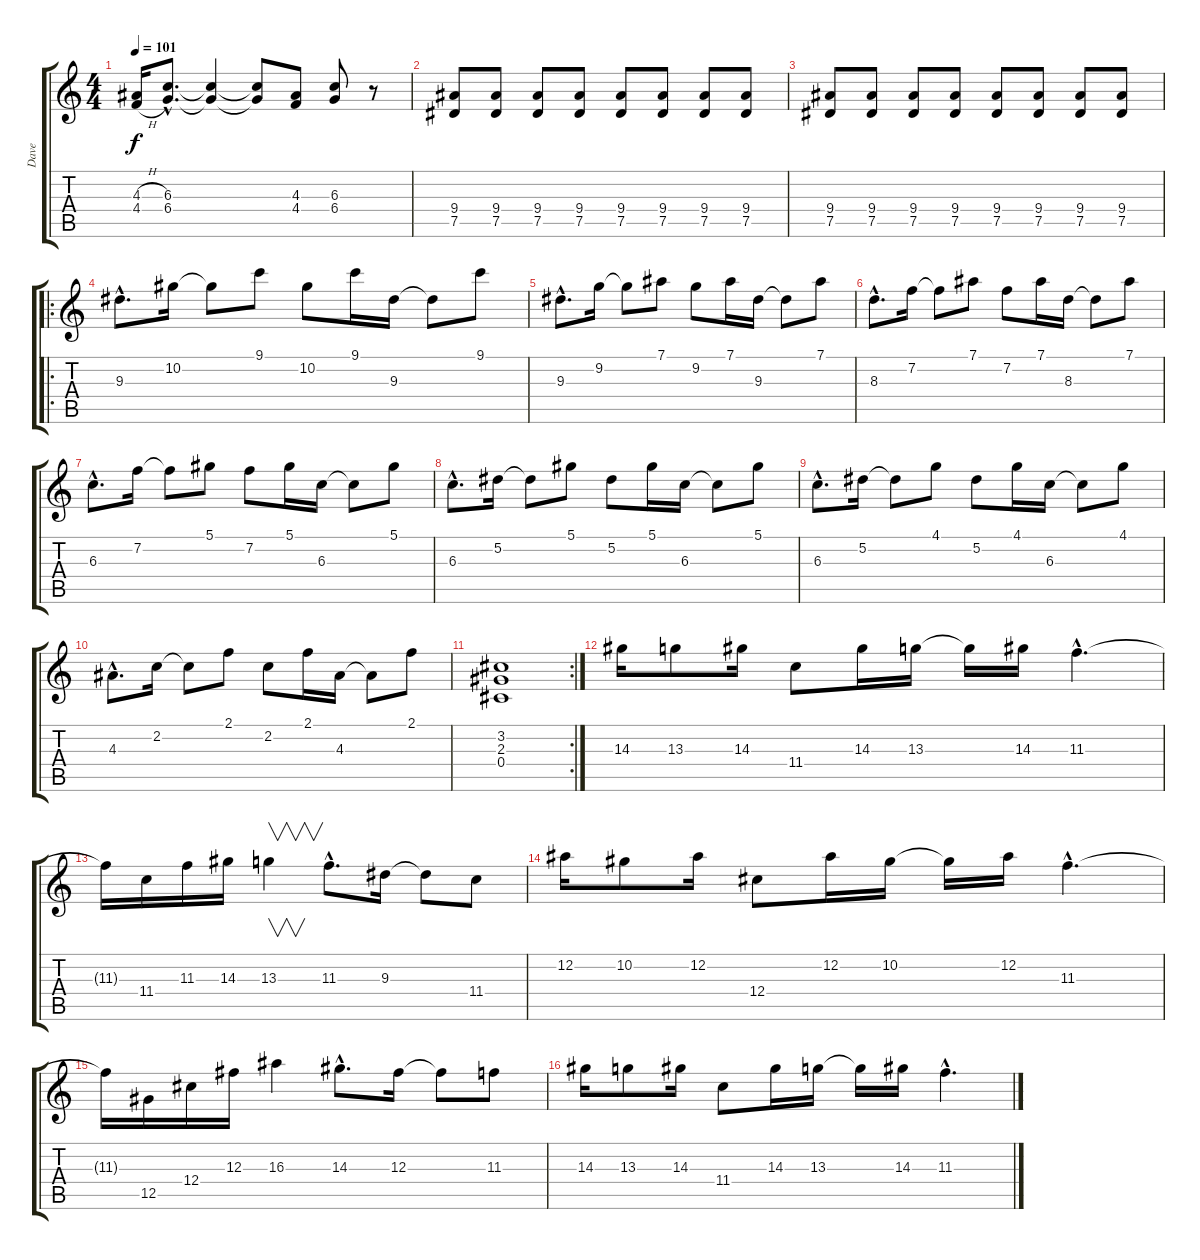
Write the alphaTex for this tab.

\track ("Dave" "Dave") {instrument acousticguitarsteel}
\staff {score tabs}
\tuning (Eb4 Bb3 Gb3 Db3 Ab2 Eb2) {hide}
\ts (4 4)
\tempo 101
\clef g2
\ks c
(4.3{h} 4.4{h}).16{dy f} (6.3{hac} 6.4{hac}).8{d} (6.3{t} 6.4{t}).4 (6.3{t} 6.4{t}).8 (4.3 4.4).8 (6.3 6.4).8 r.8 |
(9.4 7.5).8 (9.4 7.5).8 (9.4 7.5).8 (9.4 7.5).8 (9.4 7.5).8 (9.4 7.5).8 (9.4 7.5).8 (9.4 7.5).8 |
(9.4 7.5).8 (9.4 7.5).8 (9.4 7.5).8 (9.4 7.5).8 (9.4 7.5).8 (9.4 7.5).8 (9.4 7.5).8 (9.4 7.5).8 |
\ro
9.3{hac}.8{d} 10.2.16 10.2{t}.8 9.1.8 10.2.8 9.1.16 9.3.16 9.3{t}.8 9.1.8 |
9.3{hac}.8{d} 9.2.16 9.2{t}.8 7.1.8 9.2.8 7.1.16 9.3.16 9.3{t}.8 7.1.8 |
8.3{hac}.8{d} 7.2.16 7.2{t}.8 7.1.8 7.2.8 7.1.16 8.3.16 8.3{t}.8 7.1.8 |
6.3{hac}.8{d} 7.2.16 7.2{t}.8 5.1.8 7.2.8 5.1.16 6.3.16 6.3{t}.8 5.1.8 |
6.3{hac}.8{d} 5.2.16 5.2{t}.8 5.1.8 5.2.8 5.1.16 6.3.16 6.3{t}.8 5.1.8 |
6.3{hac}.8{d} 5.2.16 5.2{t}.8 4.1.8 5.2.8 4.1.16 6.3.16 6.3{t}.8 4.1.8 |
4.3{hac}.8{d} 2.2.16 2.2{t}.8 2.1.8 2.2.8 2.1.16 4.3.16 4.3{t}.8 2.1.8 |
\rc 2
(3.2 2.3 0.4).1 |
14.3.16 13.3.8 14.3.16 11.4.8 14.3.16 13.3.16 13.3{t}.16 14.3.16 11.3{hac}.4{d} |
11.3{t}.16 11.4.16 11.3.16 14.3.16 13.3.4{v} 11.3{hac}.8{d} 9.3.16 9.3{t}.8 11.4.8 |
12.2.16 10.2.8 12.2.16 12.4.8 12.2.16 10.2.16 10.2{t}.16 12.2.16 11.3{hac}.4{d} |
11.3{t}.16 12.5.16 12.4.16 12.3.16 16.3.4 14.3{hac}.8{d} 12.3.16 12.3{t}.8 11.3.8 |
14.3.16 13.3.8 14.3.16 11.4.8 14.3.16 13.3.16 13.3{t}.16 14.3.16 11.3{hac}.4{d}
